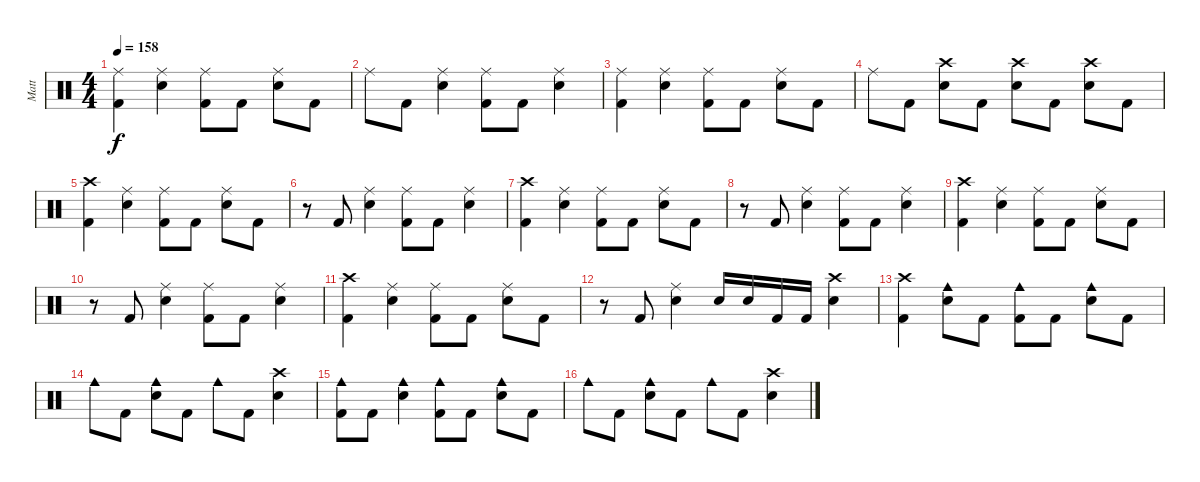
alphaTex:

\track ("Matt" "Matt") {instrument percussion}
\staff {score}
\articulation defaults
\ts (4 4)
\tempo 158
\clef neutral
\ks c
("Ride (middle)" "Kick (hit) 2").4{dy f} ("Ride (middle)" "Electric Snare (hit)").4 ("Ride (middle)" "Kick (hit) 2").8 "Kick (hit) 2".8 ("Ride (middle)" "Electric Snare (hit)").8 "Kick (hit) 2".8 |
"Ride (middle)".8 "Kick (hit) 2".8 ("Ride (middle)" "Electric Snare (hit)").4 ("Ride (middle)" "Kick (hit) 2").8 "Kick (hit) 2".8 ("Ride (middle)" "Electric Snare (hit)").4 |
("Ride (middle)" "Kick (hit) 2").4 ("Ride (middle)" "Electric Snare (hit)").4 ("Ride (middle)" "Kick (hit) 2").8 "Kick (hit) 2".8 ("Ride (middle)" "Electric Snare (hit)").8 "Kick (hit) 2".8 |
"Ride (middle)".8 "Kick (hit) 2".8 ("Crash high (hit)" "Electric Snare (hit)").8 "Kick (hit) 2".8 ("Crash high (hit)" "Electric Snare (hit)").8 "Kick (hit) 2".8 ("Crash high (hit)" "Electric Snare (hit)").8 "Kick (hit) 2".8 |
("Crash high (hit)" "Kick (hit) 2").4 ("Ride (middle)" "Electric Snare (hit)").4 ("Ride (middle)" "Kick (hit) 2").8 "Kick (hit) 2".8 ("Ride (middle)" "Electric Snare (hit)").8 "Kick (hit) 2".8 |
r.8 "Kick (hit) 2".8 ("Ride (middle)" "Electric Snare (hit)").4 ("Ride (middle)" "Kick (hit) 2").8 "Kick (hit) 2".8 ("Ride (middle)" "Electric Snare (hit)").4 |
("Crash high (hit)" "Kick (hit) 2").4 ("Ride (middle)" "Electric Snare (hit)").4 ("Ride (middle)" "Kick (hit) 2").8 "Kick (hit) 2".8 ("Ride (middle)" "Electric Snare (hit)").8 "Kick (hit) 2".8 |
r.8 "Kick (hit) 2".8 ("Ride (middle)" "Electric Snare (hit)").4 ("Ride (middle)" "Kick (hit) 2").8 "Kick (hit) 2".8 ("Ride (middle)" "Electric Snare (hit)").4 |
("Crash high (hit)" "Kick (hit) 2").4 ("Ride (middle)" "Electric Snare (hit)").4 ("Ride (middle)" "Kick (hit) 2").8 "Kick (hit) 2".8 ("Ride (middle)" "Electric Snare (hit)").8 "Kick (hit) 2".8 |
r.8 "Kick (hit) 2".8 ("Ride (middle)" "Electric Snare (hit)").4 ("Ride (middle)" "Kick (hit) 2").8 "Kick (hit) 2".8 ("Ride (middle)" "Electric Snare (hit)").4 |
("Crash high (hit)" "Kick (hit) 2").4 ("Ride (middle)" "Electric Snare (hit)").4 ("Ride (middle)" "Kick (hit) 2").8 "Kick (hit) 2".8 ("Ride (middle)" "Electric Snare (hit)").8 "Kick (hit) 2".8 |
r.8 "Kick (hit) 2".8 ("Ride (middle)" "Electric Snare (hit)").4 "Electric Snare (hit)".16 "Electric Snare (hit)".16 "Kick (hit) 2".16 "Kick (hit) 2".16 ("Crash high (hit)" "Electric Snare (hit)").4 |
("Crash high (hit)" "Kick (hit) 2").4 ("Cowbell medium (hit)" "Electric Snare (hit)").8 "Kick (hit) 2".8 ("Cowbell medium (hit)" "Kick (hit) 2").8 "Kick (hit) 2".8 ("Cowbell medium (hit)" "Electric Snare (hit)").8 "Kick (hit) 2".8 |
"Cowbell medium (hit)".8 "Kick (hit) 2".8 ("Cowbell medium (hit)" "Electric Snare (hit)").8 "Kick (hit) 2".8 "Cowbell medium (hit)".8 "Kick (hit) 2".8 ("Crash high (hit)" "Electric Snare (hit)").4 |
("Cowbell medium (hit)" "Kick (hit) 2").8 "Kick (hit) 2".8 ("Cowbell medium (hit)" "Electric Snare (hit)").4 ("Cowbell medium (hit)" "Kick (hit) 2").8 "Kick (hit) 2".8 ("Cowbell medium (hit)" "Electric Snare (hit)").8 "Kick (hit) 2".8 |
"Cowbell medium (hit)".8 "Kick (hit) 2".8 ("Cowbell medium (hit)" "Electric Snare (hit)").8 "Kick (hit) 2".8 "Cowbell medium (hit)".8 "Kick (hit) 2".8 ("Crash high (hit)" "Electric Snare (hit)").4
